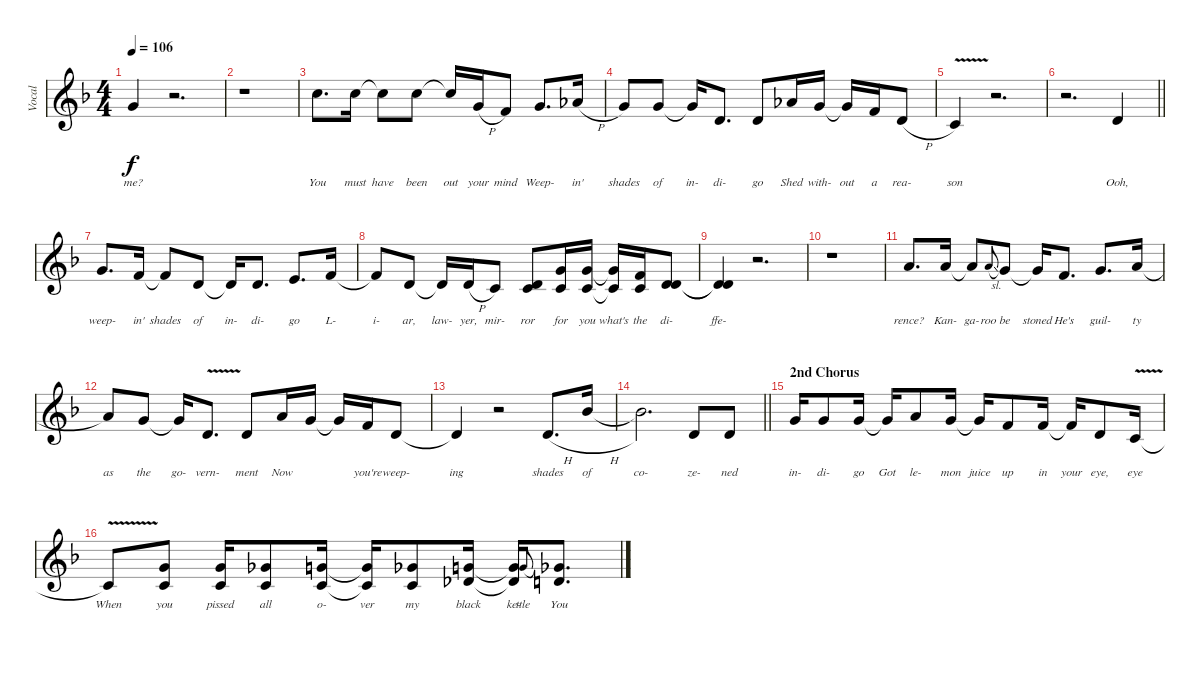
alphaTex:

\track ("Vocal" "Vocal") {instrument lead2sawtooth}
\staff {score}
\tuning (E4 B3 G3 D3 A2 E2) {hide}
\ts (4 4)
\tempo 106
\clef g2
\ks dminor
3.1{t}.4{lyrics (0 "me?") lyrics (1 "") lyrics (2 "") lyrics (3 "") lyrics (4 "") dy f} r.2{d} |
r.1 |
8.1.8{d lyrics (0 "You") lyrics (1 "") lyrics (2 "") lyrics (3 "") lyrics (4 "")} 8.1.16{lyrics (0 "must") lyrics (1 "") lyrics (2 "") lyrics (3 "") lyrics (4 "")} 8.1{t}.8{lyrics (0 "have") lyrics (1 "") lyrics (2 "") lyrics (3 "") lyrics (4 "")} 8.1.8{lyrics (0 "been") lyrics (1 "") lyrics (2 "") lyrics (3 "") lyrics (4 "")} 8.1{t}.16{lyrics (0 "out") lyrics (1 "") lyrics (2 "") lyrics (3 "") lyrics (4 "")} 3.1{h}.16{lyrics (0 "your") lyrics (1 "") lyrics (2 "") lyrics (3 "") lyrics (4 "")} 1.1.8{lyrics (0 "mind") lyrics (1 "") lyrics (2 "") lyrics (3 "") lyrics (4 "")} 3.1.8{d lyrics (0 "Weep-") lyrics (1 "") lyrics (2 "") lyrics (3 "") lyrics (4 "")} 4.1{h}.16{lyrics (0 "in'") lyrics (1 "") lyrics (2 "") lyrics (3 "") lyrics (4 "")} |
3.1.8{lyrics (0 "shades") lyrics (1 "") lyrics (2 "") lyrics (3 "") lyrics (4 "")} 3.1.8{lyrics (0 "of") lyrics (1 "") lyrics (2 "") lyrics (3 "") lyrics (4 "")} 3.1{t}.16{lyrics (0 "in-") lyrics (1 "") lyrics (2 "") lyrics (3 "") lyrics (4 "")} 3.2.8{d lyrics (0 "di-") lyrics (1 "") lyrics (2 "") lyrics (3 "") lyrics (4 "")} 3.2.8{lyrics (0 "go") lyrics (1 "") lyrics (2 "") lyrics (3 "") lyrics (4 "")} 4.1.16{lyrics (0 "Shed") lyrics (1 "") lyrics (2 "") lyrics (3 "") lyrics (4 "")} 3.1.16{lyrics (0 "with-") lyrics (1 "") lyrics (2 "") lyrics (3 "") lyrics (4 "")} 3.1{t}.16{lyrics (0 "out") lyrics (1 "") lyrics (2 "") lyrics (3 "") lyrics (4 "")} 1.1.16{lyrics (0 "a") lyrics (1 "") lyrics (2 "") lyrics (3 "") lyrics (4 "")} 3.2{h}.8{lyrics (0 "rea-") lyrics (1 "") lyrics (2 "") lyrics (3 "") lyrics (4 "")} |
1.2{v}.4{lyrics (0 "son") lyrics (1 "") lyrics (2 "") lyrics (3 "") lyrics (4 "")} r.2{d} |
\barLineRight lightlight
r.2{d} 3.2.4{lyrics (0 "Ooh,") lyrics (1 "") lyrics (2 "") lyrics (3 "") lyrics (4 "")} |
3.1.8{d lyrics (0 "weep-") lyrics (1 "") lyrics (2 "") lyrics (3 "") lyrics (4 "")} 1.1.16{lyrics (0 "in'") lyrics (1 "") lyrics (2 "") lyrics (3 "") lyrics (4 "")} 1.1{t}.8{lyrics (0 "shades") lyrics (1 "") lyrics (2 "") lyrics (3 "") lyrics (4 "")} 3.2.8{lyrics (0 "of") lyrics (1 "") lyrics (2 "") lyrics (3 "") lyrics (4 "")} 3.2{t}.16{lyrics (0 "in-") lyrics (1 "") lyrics (2 "") lyrics (3 "") lyrics (4 "")} 3.2.8{d lyrics (0 "di-") lyrics (1 "") lyrics (2 "") lyrics (3 "") lyrics (4 "")} 0.1.8{d lyrics (0 "go") lyrics (1 "") lyrics (2 "") lyrics (3 "") lyrics (4 "")} 1.1.16{lyrics (0 "L-") lyrics (1 "") lyrics (2 "") lyrics (3 "") lyrics (4 "")} |
1.1{t}.8{lyrics (0 "i-") lyrics (1 "") lyrics (2 "") lyrics (3 "") lyrics (4 "")} 3.2.8{lyrics (0 "ar,") lyrics (1 "") lyrics (2 "") lyrics (3 "") lyrics (4 "")} 3.2{t}.16{lyrics (0 "law-") lyrics (1 "") lyrics (2 "") lyrics (3 "") lyrics (4 "")} 3.2{h}.16{lyrics (0 "yer,") lyrics (1 "") lyrics (2 "") lyrics (3 "") lyrics (4 "")} 1.2.8{lyrics (0 "mir-") lyrics (1 "") lyrics (2 "") lyrics (3 "") lyrics (4 "")} (3.2 5.3).8{lyrics (0 "ror") lyrics (1 "") lyrics (2 "") lyrics (3 "") lyrics (4 "")} (3.1 5.3).16{lyrics (0 "for") lyrics (1 "") lyrics (2 "") lyrics (3 "") lyrics (4 "")} (3.1 5.3).16{lyrics (0 "you") lyrics (1 "") lyrics (2 "") lyrics (3 "") lyrics (4 "")} (3.1{t} 5.3{t}).16{lyrics (0 "what's") lyrics (1 "") lyrics (2 "") lyrics (3 "") lyrics (4 "")} (1.1 5.3).16{lyrics (0 "the") lyrics (1 "") lyrics (2 "") lyrics (3 "") lyrics (4 "")} (3.2 7.3).8{lyrics (0 "di-") lyrics (1 "") lyrics (2 "") lyrics (3 "") lyrics (4 "")} |
(3.2{t} 7.3{t}).4{lyrics (0 "ffe-") lyrics (1 "") lyrics (2 "") lyrics (3 "") lyrics (4 "")} r.2{d} |
r.1 |
5.1.8{d lyrics (0 "rence?") lyrics (1 "") lyrics (2 "") lyrics (3 "") lyrics (4 "")} 5.1.16{lyrics (0 "Kan-") lyrics (1 "") lyrics (2 "") lyrics (3 "") lyrics (4 "")} 5.1{t}.8{lyrics (0 "ga-") lyrics (1 "") lyrics (2 "") lyrics (3 "") lyrics (4 "")} 5.1{sl}.8{lyrics (0 "roo") lyrics (1 "") lyrics (2 "") lyrics (3 "") lyrics (4 "") gr onbeat} 3.1.8{lyrics (0 "be") lyrics (1 "") lyrics (2 "") lyrics (3 "") lyrics (4 "")} 3.1{t}.16{lyrics (0 "stoned") lyrics (1 "") lyrics (2 "") lyrics (3 "") lyrics (4 "")} 1.1.8{d lyrics (0 "He's") lyrics (1 "") lyrics (2 "") lyrics (3 "") lyrics (4 "")} 3.1.8{d lyrics (0 "guil-") lyrics (1 "") lyrics (2 "") lyrics (3 "") lyrics (4 "")} 5.1.16{lyrics (0 "ty") lyrics (1 "") lyrics (2 "") lyrics (3 "") lyrics (4 "")} |
5.1{t}.8{lyrics (0 "as") lyrics (1 "") lyrics (2 "") lyrics (3 "") lyrics (4 "")} 3.1.8{lyrics (0 "the") lyrics (1 "") lyrics (2 "") lyrics (3 "") lyrics (4 "")} 3.1{t}.16{lyrics (0 "go-") lyrics (1 "") lyrics (2 "") lyrics (3 "") lyrics (4 "")} 3.2{v}.8{d lyrics (0 "vern-") lyrics (1 "") lyrics (2 "") lyrics (3 "") lyrics (4 "")} 3.2.8{lyrics (0 "ment") lyrics (1 "") lyrics (2 "") lyrics (3 "") lyrics (4 "")} 5.1.16{lyrics (0 "Now") lyrics (1 "") lyrics (2 "") lyrics (3 "") lyrics (4 "")} 3.1.16{lyrics (0 "") lyrics (1 "") lyrics (2 "") lyrics (3 "") lyrics (4 "")} 3.1{t}.16{lyrics (0 "") lyrics (1 "") lyrics (2 "") lyrics (3 "") lyrics (4 "")} 1.1.16{lyrics (0 "you're") lyrics (1 "") lyrics (2 "") lyrics (3 "") lyrics (4 "")} 3.2.8{lyrics (0 "weep-") lyrics (1 "") lyrics (2 "") lyrics (3 "") lyrics (4 "")} |
3.2{t}.4{lyrics (0 "ing") lyrics (1 "") lyrics (2 "") lyrics (3 "") lyrics (4 "")} r.2 3.2{h}.8{d lyrics (0 "shades") lyrics (1 "") lyrics (2 "") lyrics (3 "") lyrics (4 "")} 11.2{h}.16{lyrics (0 "of") lyrics (1 "") lyrics (2 "") lyrics (3 "") lyrics (4 "")} |
\barLineRight lightlight
11.2{t}.2{d lyrics (0 "co-") lyrics (1 "") lyrics (2 "") lyrics (3 "") lyrics (4 "")} 3.2.8{lyrics (0 "ze-") lyrics (1 "") lyrics (2 "") lyrics (3 "") lyrics (4 "")} 3.2.8{lyrics (0 "ned") lyrics (1 "") lyrics (2 "") lyrics (3 "") lyrics (4 "")} |
\section ("" "2nd Chorus")
3.1.16{lyrics (0 "in-") lyrics (1 "") lyrics (2 "") lyrics (3 "") lyrics (4 "")} 3.1.8{lyrics (0 "di-") lyrics (1 "") lyrics (2 "") lyrics (3 "") lyrics (4 "")} 3.1.16{lyrics (0 "go") lyrics (1 "") lyrics (2 "") lyrics (3 "") lyrics (4 "")} 3.1{t}.16{lyrics (0 "Got") lyrics (1 "") lyrics (2 "") lyrics (3 "") lyrics (4 "")} 5.1.8{lyrics (0 "le-") lyrics (1 "") lyrics (2 "") lyrics (3 "") lyrics (4 "")} 3.1.16{lyrics (0 "mon") lyrics (1 "") lyrics (2 "") lyrics (3 "") lyrics (4 "")} 3.1{t}.16{lyrics (0 "juice") lyrics (1 "") lyrics (2 "") lyrics (3 "") lyrics (4 "")} 1.1.8{lyrics (0 "up") lyrics (1 "") lyrics (2 "") lyrics (3 "") lyrics (4 "")} 1.1.16{lyrics (0 "in") lyrics (1 "") lyrics (2 "") lyrics (3 "") lyrics (4 "")} 1.1{t}.16{lyrics (0 "your") lyrics (1 "") lyrics (2 "") lyrics (3 "") lyrics (4 "")} 3.2.8{lyrics (0 "eye,") lyrics (1 "") lyrics (2 "") lyrics (3 "") lyrics (4 "")} 1.2{v}.16{lyrics (0 "eye") lyrics (1 "") lyrics (2 "") lyrics (3 "") lyrics (4 "")} |
1.2{t}.8{lyrics (0 "When") lyrics (1 "") lyrics (2 "") lyrics (3 "") lyrics (4 "")} (3.1 1.2).8{lyrics (0 "you") lyrics (1 "") lyrics (2 "") lyrics (3 "") lyrics (4 "")} (3.1 1.2).16{lyrics (0 "pissed") lyrics (1 "") lyrics (2 "") lyrics (3 "") lyrics (4 "")} (2.1 1.2).8{lyrics (0 "all") lyrics (1 "") lyrics (2 "") lyrics (3 "") lyrics (4 "")} (3.1 1.2).16{lyrics (0 "o-") lyrics (1 "") lyrics (2 "") lyrics (3 "") lyrics (4 "")} (3.1{t} 1.2{t}).16{lyrics (0 "ver") lyrics (1 "") lyrics (2 "") lyrics (3 "") lyrics (4 "")} (2.1 1.2).8{lyrics (0 "my") lyrics (1 "") lyrics (2 "") lyrics (3 "") lyrics (4 "")} (3.1 2.2).16{lyrics (0 "black") lyrics (1 "") lyrics (2 "") lyrics (3 "") lyrics (4 "")} (3.1{t} 2.2{t}).16{lyrics (0 "ke-") lyrics (1 "") lyrics (2 "") lyrics (3 "") lyrics (4 "")} 3.1{h}.8{lyrics (0 "ttle") lyrics (1 "") lyrics (2 "") lyrics (3 "") lyrics (4 "") gr onbeat} (2.1 3.2).8{d lyrics (0 "You") lyrics (1 "") lyrics (2 "") lyrics (3 "") lyrics (4 "")}
